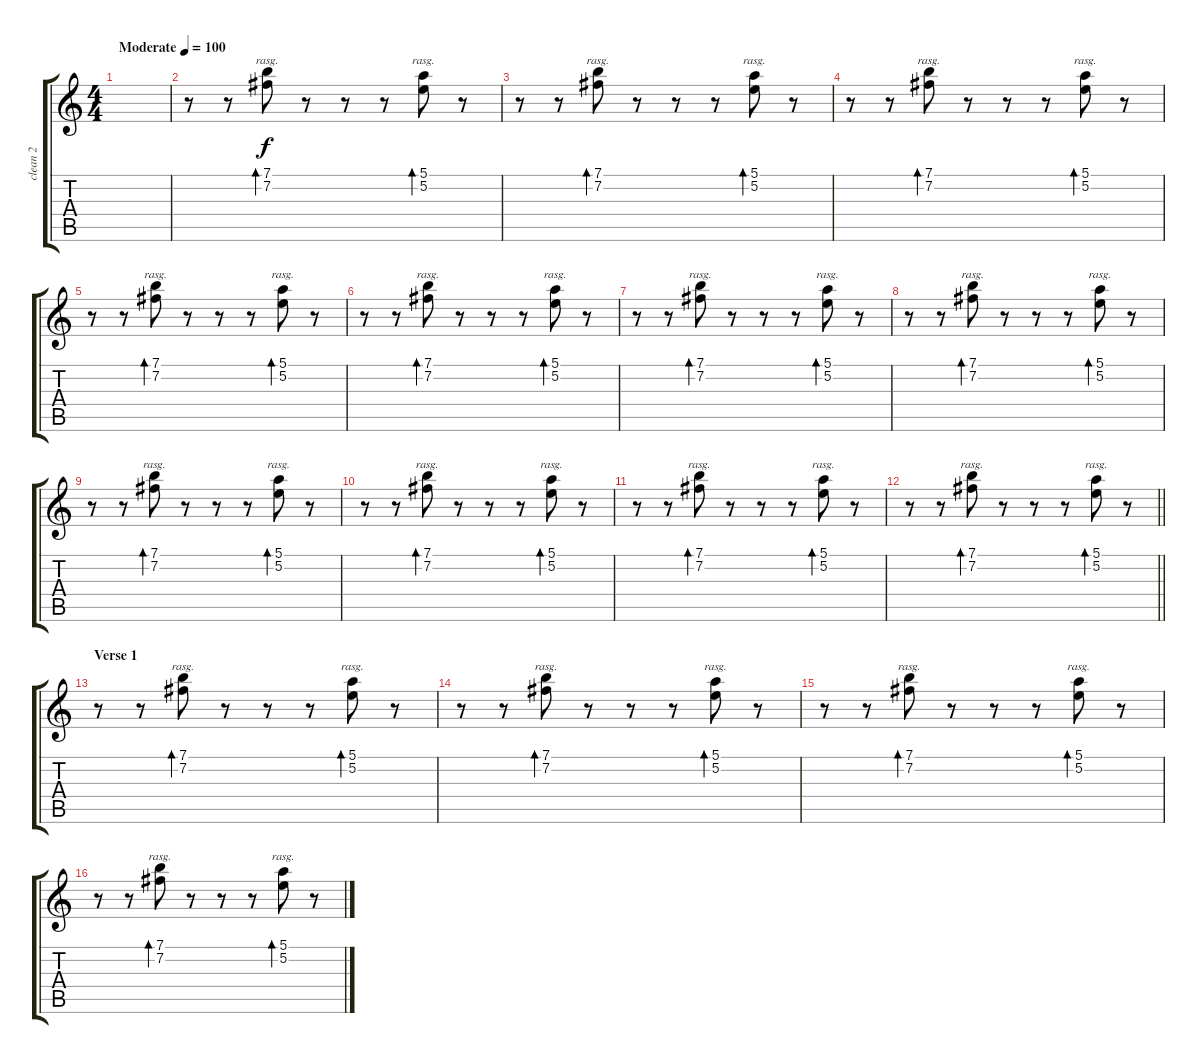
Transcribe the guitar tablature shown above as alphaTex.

\track ("clean 2" "clean 2") {instrument electricguitarclean}
\staff {score tabs}
\tuning (E4 B3 G3 D3 A2 E2) {hide}
\ts (4 4)
\tempo (100 "Moderate")
\clef g2
\ks c
|
r.8 r.8 (7.1 7.2).8{bd 60 rasg ii} r.8 r.8 r.8 (5.1 5.2).8{bd 60 rasg ii} r.8 |
r.8 r.8 (7.1 7.2).8{bd 60 rasg ii} r.8 r.8 r.8 (5.1 5.2).8{bd 60 rasg ii} r.8 |
r.8 r.8 (7.1 7.2).8{bd 60 rasg ii} r.8 r.8 r.8 (5.1 5.2).8{bd 60 rasg ii} r.8 |
r.8 r.8 (7.1 7.2).8{bd 60 rasg ii} r.8 r.8 r.8 (5.1 5.2).8{bd 60 rasg ii} r.8 |
r.8 r.8 (7.1 7.2).8{bd 60 rasg ii} r.8 r.8 r.8 (5.1 5.2).8{bd 60 rasg ii} r.8 |
r.8 r.8 (7.1 7.2).8{bd 60 rasg ii} r.8 r.8 r.8 (5.1 5.2).8{bd 60 rasg ii} r.8 |
r.8 r.8 (7.1 7.2).8{bd 60 rasg ii} r.8 r.8 r.8 (5.1 5.2).8{bd 60 rasg ii} r.8 |
r.8 r.8 (7.1 7.2).8{bd 60 rasg ii} r.8 r.8 r.8 (5.1 5.2).8{bd 60 rasg ii} r.8 |
r.8 r.8 (7.1 7.2).8{bd 60 rasg ii} r.8 r.8 r.8 (5.1 5.2).8{bd 60 rasg ii} r.8 |
r.8 r.8 (7.1 7.2).8{bd 60 rasg ii} r.8 r.8 r.8 (5.1 5.2).8{bd 60 rasg ii} r.8 |
\barLineRight lightlight
r.8 r.8 (7.1 7.2).8{bd 60 rasg ii} r.8 r.8 r.8 (5.1 5.2).8{bd 60 rasg ii} r.8 |
\section ("" "Verse 1")
r.8 r.8 (7.1 7.2).8{bd 60 rasg ii} r.8 r.8 r.8 (5.1 5.2).8{bd 60 rasg ii} r.8 |
r.8 r.8 (7.1 7.2).8{bd 60 rasg ii} r.8 r.8 r.8 (5.1 5.2).8{bd 60 rasg ii} r.8 |
r.8 r.8 (7.1 7.2).8{bd 60 rasg ii} r.8 r.8 r.8 (5.1 5.2).8{bd 60 rasg ii} r.8 |
r.8 r.8 (7.1 7.2).8{bd 60 rasg ii} r.8 r.8 r.8 (5.1 5.2).8{bd 60 rasg ii} r.8
